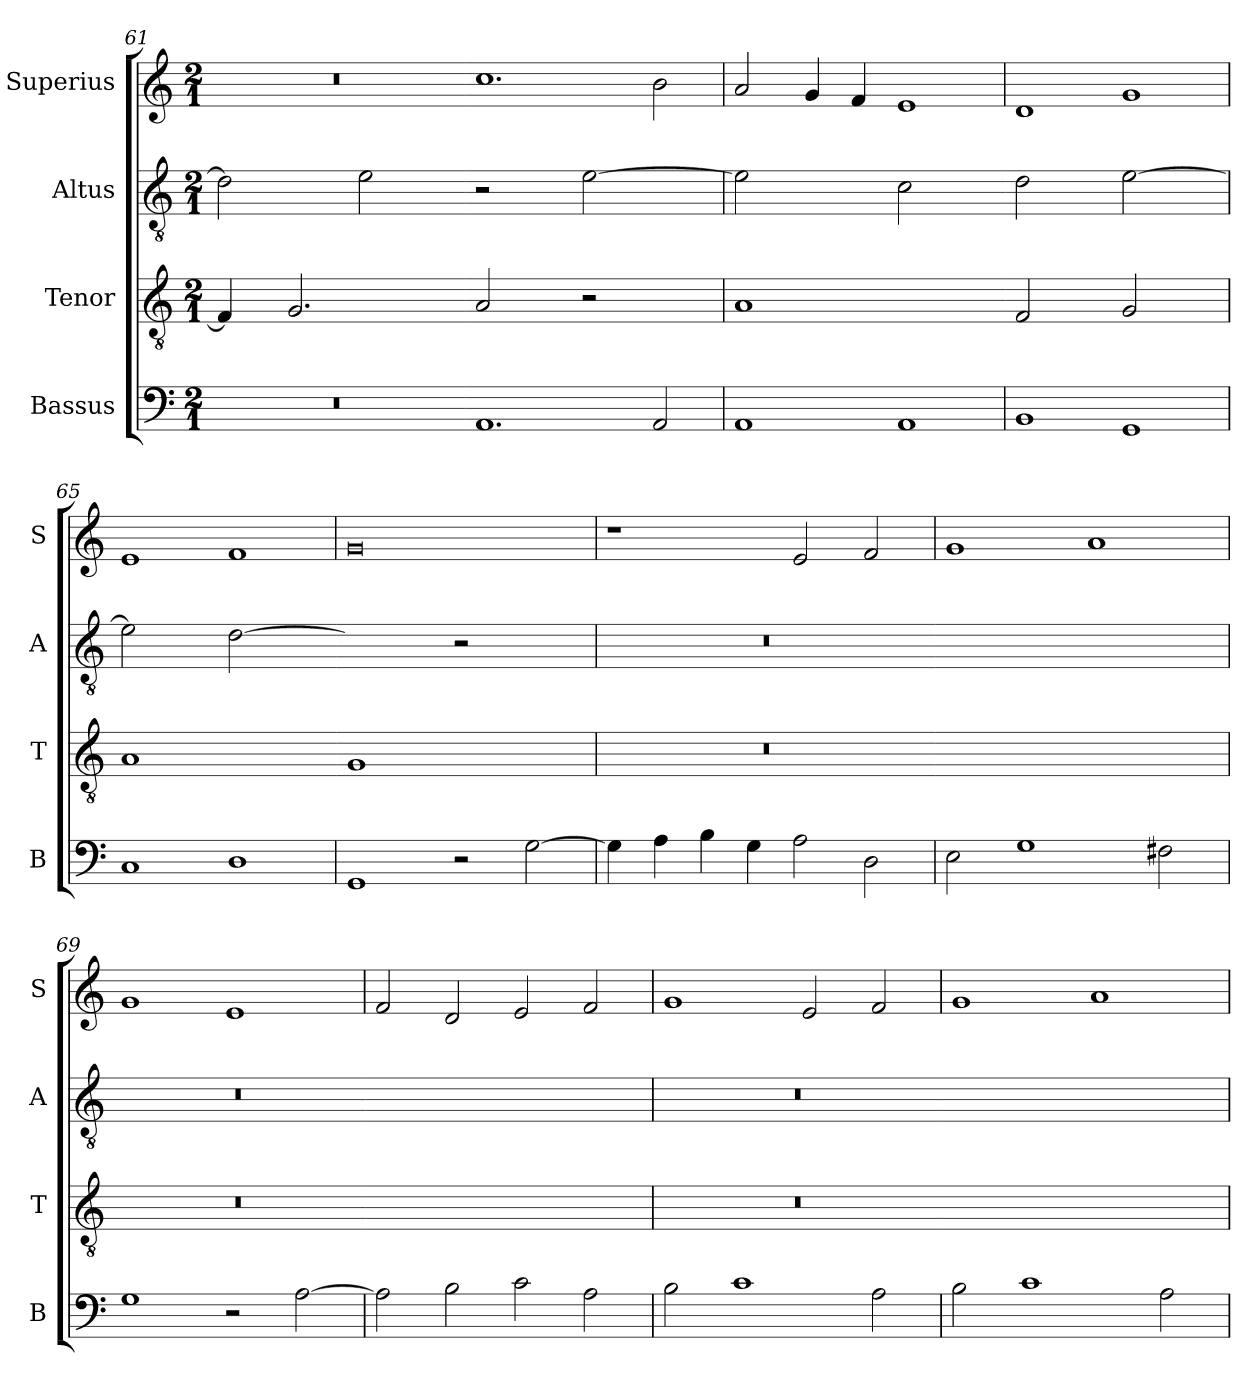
**kern	**kern	**kern	**kern
*part4	*part3	*part2	*part1
*staff4	*staff3	*staff2	*staff1
*I"Bassus	*I"Tenor	*I"Altus	*I"Superius
*I'B	*I'T	*I'A	*I'S
*clefF4	*clefGv2	*clefGv2	*clefG2
*k[]	*k[]	*k[]	*k[]
*M2/1	*M2/1	*M2/1	*M2/1
=61	=61	=61	=61
!	!LO:N:vis=4	!LO:N:vis=2	!
0r	2F/]	1d]	0r
!	!LO:N:vis=2.	!	!
.	1.G	.	.
!	!	!LO:N:vis=2	!
.	.	1e	.
=62	=62-	=62-	=62
!	!LO:N:vis=2	!LO:N:vis=2	!
1.AA	1A	1r	1.cc
!	!LO:N:vis=2	!LO:N:vis=2	!
.	1r	[1e	.
2AA/	.	.	2b\
=63	=63	=63	=63
!	!LO:N:vis=1	!LO:N:vis=2	!
1AA	0A	1e]	2a/
.	.	.	4g/
.	.	.	4f/
!	!	!LO:N:vis=2	!
1AA	.	1c	1e
=64	=64-	=64-	=64
!	!LO:N:vis=2	!LO:N:vis=2	!
1BB	1F	1d	1d
!	!LO:N:vis=2	!LO:N:vis=2	!
1GG	1G	[1e	1g
=65	=65	=65	=65
!	!LO:N:vis=1	!LO:N:vis=2	!
1C	0A	1e]	1e
!	!	!LO:N:vis=2	!
1D	.	[1d	1f
=66	=66-	=66-	=66
!	!LO:N:vis=1	!LO:N:vis=2	!
1GG	0G	1dyy]	0g
!	!	!LO:N:vis=2	!
2r	.	1r	.
[2G\	.	.	.
=67	=67	=67	=67
!	!LO:N:vis=1	!LO:N:vis=1	!
4G\]	0r	0r	1r
4A\	.	.	.
4B\	.	.	.
4G\	.	.	.
2A\	.	.	2e/
2D\	.	.	2f/
=68	=68-	=68-	=68
!	!LO:N:vis=1	!LO:N:vis=1	!
2E\	0ryy	0ryy	1g
1G	.	.	.
.	.	.	1a
2F#X\	.	.	.
=69	=69	=69	=69
!	!LO:N:vis=1	!LO:N:vis=1	!
1G	0r	0r	1g
2r	.	.	1e
[2A\	.	.	.
=70	=70-	=70-	=70
!	!LO:N:vis=1	!LO:N:vis=1	!
2A\]	0ryy	0ryy	2f/
2B\	.	.	2d/
2c\	.	.	2e/
2A\	.	.	2f/
=71	=71	=71	=71
!	!LO:N:vis=1	!LO:N:vis=1	!
2B\	0r	0r	1g
1c	.	.	.
.	.	.	2e/
2A\	.	.	2f/
=72	=72-	=72-	=72
!	!LO:N:vis=1	!LO:N:vis=1	!
2B\	0ryy	0ryy	1g
1c	.	.	.
.	.	.	1a
2A\	.	.	.
=	=	=	=
*-	*-	*-	*-
